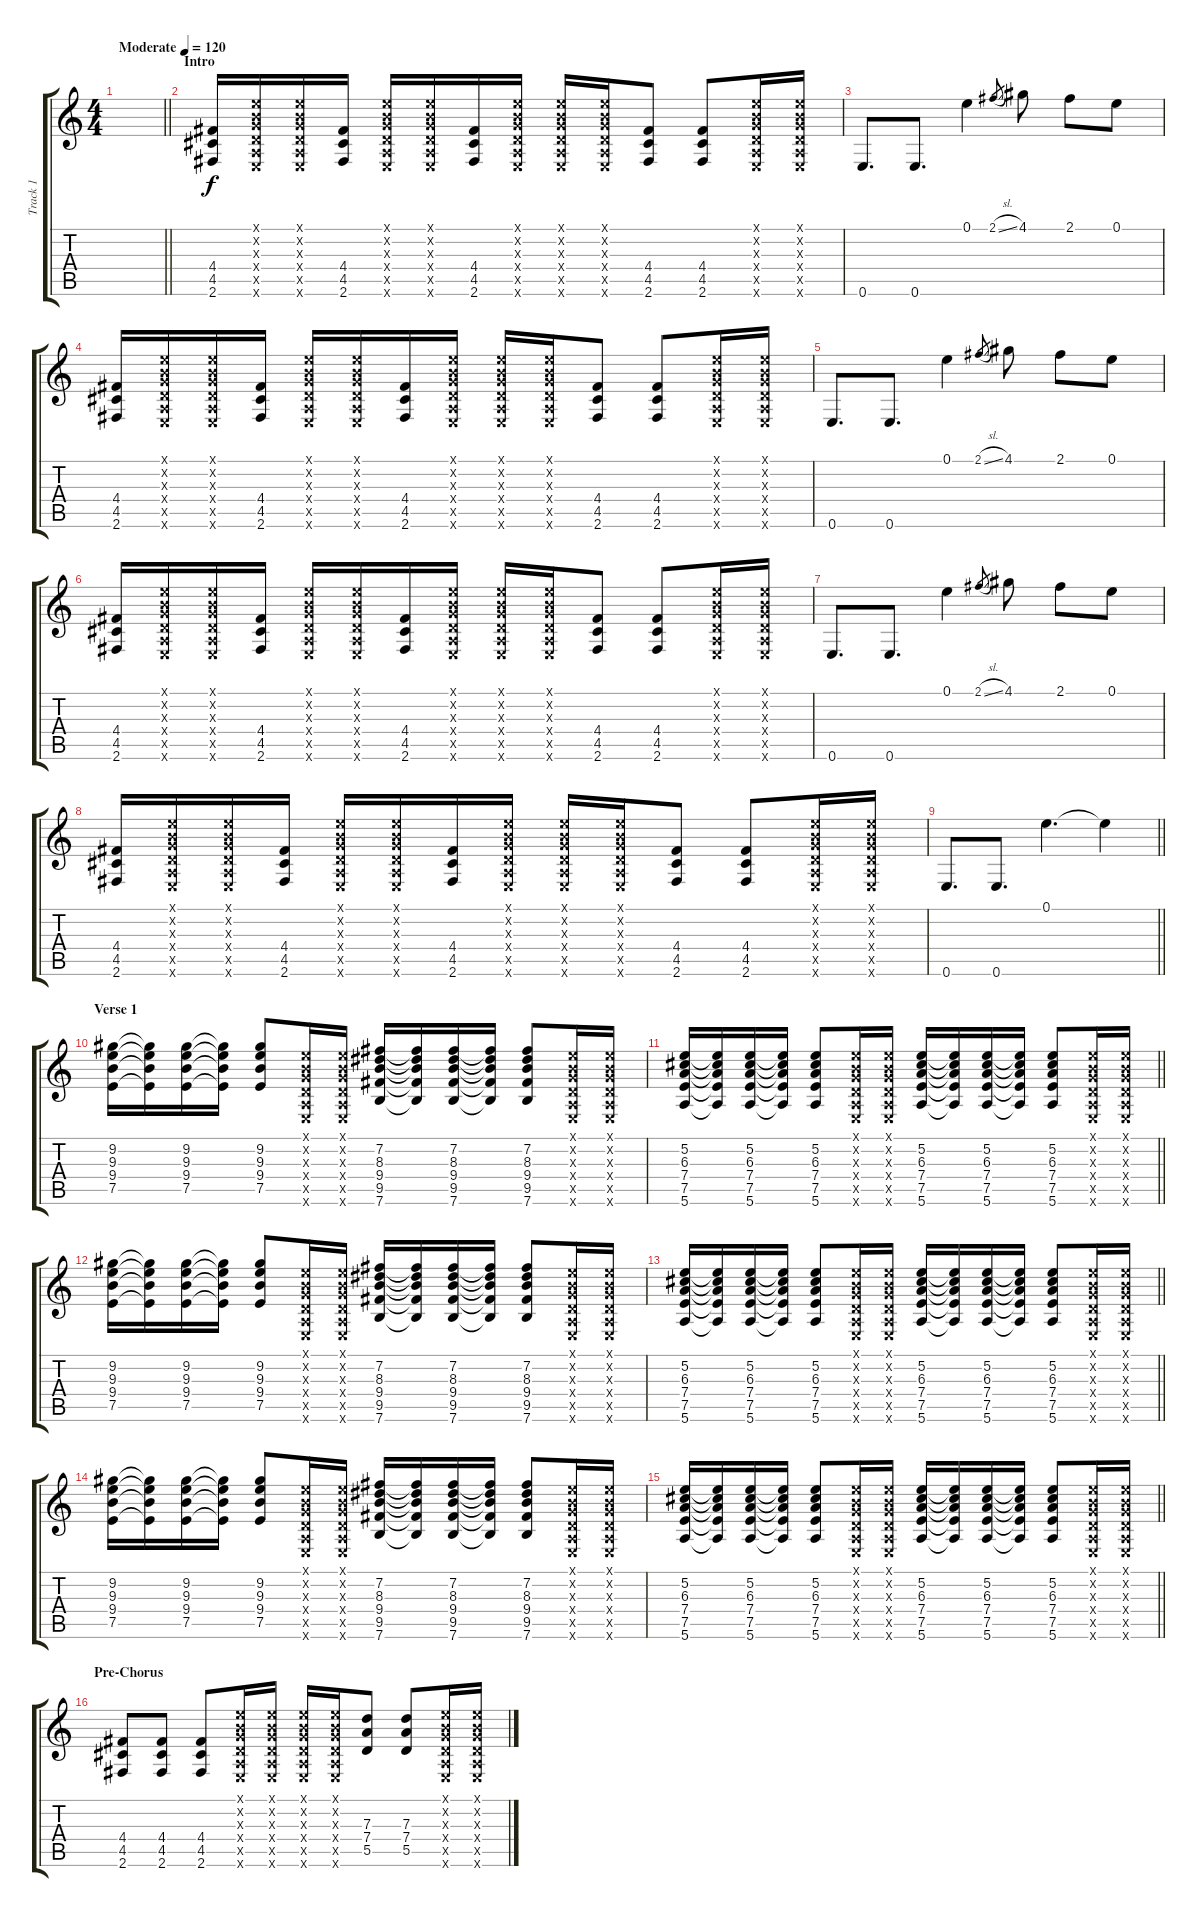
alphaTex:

\track ("Track 1" "Track 1") {instrument overdrivenguitar}
\staff {score tabs}
\tuning (E4 B3 G3 D3 A2 E2) {hide}
\ts (4 4)
\tempo (120 "Moderate")
\clef g2
\barLineRight lightlight
\ks c
|
\section ("" "Intro")
(4.4 4.5 2.6).16 (0.1{x} 0.2{x} 0.3{x} 0.4{x} 0.5{x} 0.6{x}).16 (0.1{x} 0.2{x} 0.3{x} 0.4{x} 0.5{x} 0.6{x}).16 (4.4 4.5 2.6).16 (0.1{x} 0.2{x} 0.3{x} 0.4{x} 0.5{x} 0.6{x}).16 (0.1{x} 0.2{x} 0.3{x} 0.4{x} 0.5{x} 0.6{x}).16 (4.4 4.5 2.6).16 (0.1{x} 0.2{x} 0.3{x} 0.4{x} 0.5{x} 0.6{x}).16 (0.1{x} 0.2{x} 0.3{x} 0.4{x} 0.5{x} 0.6{x}).16 (0.1{x} 0.2{x} 0.3{x} 0.4{x} 0.5{x} 0.6{x}).16 (4.4 4.5 2.6).8 (4.4 4.5 2.6).8 (0.1{x} 0.2{x} 0.3{x} 0.4{x} 0.5{x} 0.6{x}).16 (0.1{x} 0.2{x} 0.3{x} 0.4{x} 0.5{x} 0.6{x}).16 |
0.6.8{d} 0.6.8{d} 0.1.4 2.1{sl}.8{gr} 4.1.8 2.1.8 0.1.8 |
(4.4 4.5 2.6).16 (0.1{x} 0.2{x} 0.3{x} 0.4{x} 0.5{x} 0.6{x}).16 (0.1{x} 0.2{x} 0.3{x} 0.4{x} 0.5{x} 0.6{x}).16 (4.4 4.5 2.6).16 (0.1{x} 0.2{x} 0.3{x} 0.4{x} 0.5{x} 0.6{x}).16 (0.1{x} 0.2{x} 0.3{x} 0.4{x} 0.5{x} 0.6{x}).16 (4.4 4.5 2.6).16 (0.1{x} 0.2{x} 0.3{x} 0.4{x} 0.5{x} 0.6{x}).16 (0.1{x} 0.2{x} 0.3{x} 0.4{x} 0.5{x} 0.6{x}).16 (0.1{x} 0.2{x} 0.3{x} 0.4{x} 0.5{x} 0.6{x}).16 (4.4 4.5 2.6).8 (4.4 4.5 2.6).8 (0.1{x} 0.2{x} 0.3{x} 0.4{x} 0.5{x} 0.6{x}).16 (0.1{x} 0.2{x} 0.3{x} 0.4{x} 0.5{x} 0.6{x}).16 |
0.6.8{d} 0.6.8{d} 0.1.4 2.1{sl}.8{gr} 4.1.8 2.1.8 0.1.8 |
(4.4 4.5 2.6).16 (0.1{x} 0.2{x} 0.3{x} 0.4{x} 0.5{x} 0.6{x}).16 (0.1{x} 0.2{x} 0.3{x} 0.4{x} 0.5{x} 0.6{x}).16 (4.4 4.5 2.6).16 (0.1{x} 0.2{x} 0.3{x} 0.4{x} 0.5{x} 0.6{x}).16 (0.1{x} 0.2{x} 0.3{x} 0.4{x} 0.5{x} 0.6{x}).16 (4.4 4.5 2.6).16 (0.1{x} 0.2{x} 0.3{x} 0.4{x} 0.5{x} 0.6{x}).16 (0.1{x} 0.2{x} 0.3{x} 0.4{x} 0.5{x} 0.6{x}).16 (0.1{x} 0.2{x} 0.3{x} 0.4{x} 0.5{x} 0.6{x}).16 (4.4 4.5 2.6).8 (4.4 4.5 2.6).8 (0.1{x} 0.2{x} 0.3{x} 0.4{x} 0.5{x} 0.6{x}).16 (0.1{x} 0.2{x} 0.3{x} 0.4{x} 0.5{x} 0.6{x}).16 |
0.6.8{d} 0.6.8{d} 0.1.4 2.1{sl}.8{gr} 4.1.8 2.1.8 0.1.8 |
(4.4 4.5 2.6).16 (0.1{x} 0.2{x} 0.3{x} 0.4{x} 0.5{x} 0.6{x}).16 (0.1{x} 0.2{x} 0.3{x} 0.4{x} 0.5{x} 0.6{x}).16 (4.4 4.5 2.6).16 (0.1{x} 0.2{x} 0.3{x} 0.4{x} 0.5{x} 0.6{x}).16 (0.1{x} 0.2{x} 0.3{x} 0.4{x} 0.5{x} 0.6{x}).16 (4.4 4.5 2.6).16 (0.1{x} 0.2{x} 0.3{x} 0.4{x} 0.5{x} 0.6{x}).16 (0.1{x} 0.2{x} 0.3{x} 0.4{x} 0.5{x} 0.6{x}).16 (0.1{x} 0.2{x} 0.3{x} 0.4{x} 0.5{x} 0.6{x}).16 (4.4 4.5 2.6).8 (4.4 4.5 2.6).8 (0.1{x} 0.2{x} 0.3{x} 0.4{x} 0.5{x} 0.6{x}).16 (0.1{x} 0.2{x} 0.3{x} 0.4{x} 0.5{x} 0.6{x}).16 |
\barLineRight lightlight
0.6.8{d} 0.6.8{d} 0.1.4{d} 0.1{t}.4 |
\section ("" "Verse 1")
(9.2 9.3 9.4 7.5).16 (9.2{t} 9.3{t} 9.4{t} 7.5{t}).16 (9.2 9.3 9.4 7.5).16 (9.2{t} 9.3{t} 9.4{t} 7.5{t}).16 (9.2 9.3 9.4 7.5).8 (0.1{x} 0.2{x} 0.3{x} 0.4{x} 0.5{x} 0.6{x}).16 (0.1{x} 0.2{x} 0.3{x} 0.4{x} 0.5{x} 0.6{x}).16 (7.2 8.3 9.4 9.5 7.6).16 (7.2{t} 8.3{t} 9.4{t} 9.5{t} 7.6{t}).16 (7.2 8.3 9.4 9.5 7.6).16 (7.2{t} 8.3{t} 9.4{t} 9.5{t} 7.6{t}).16 (7.2 8.3 9.4 9.5 7.6).8 (0.1{x} 0.2{x} 0.3{x} 0.4{x} 0.5{x} 0.6{x}).16 (0.1{x} 0.2{x} 0.3{x} 0.4{x} 0.5{x} 0.6{x}).16 |
\barLineRight lightlight
(5.2 6.3 7.4 7.5 5.6).16 (5.2{t} 6.3{t} 7.4{t} 7.5{t} 5.6{t}).16 (5.2 6.3 7.4 7.5 5.6).16 (5.2{t} 6.3{t} 7.4{t} 7.5{t} 5.6{t}).16 (5.2 6.3 7.4 7.5 5.6).8 (0.1{x} 0.2{x} 0.3{x} 0.4{x} 0.5{x} 0.6{x}).16 (0.1{x} 0.2{x} 0.3{x} 0.4{x} 0.5{x} 0.6{x}).16 (5.2 6.3 7.4 7.5 5.6).16 (5.2{t} 6.3{t} 7.4{t} 7.5{t} 5.6{t}).16 (5.2 6.3 7.4 7.5 5.6).16 (5.2{t} 6.3{t} 7.4{t} 7.5{t} 5.6{t}).16 (5.2 6.3 7.4 7.5 5.6).8 (0.1{x} 0.2{x} 0.3{x} 0.4{x} 0.5{x} 0.6{x}).16 (0.1{x} 0.2{x} 0.3{x} 0.4{x} 0.5{x} 0.6{x}).16 |
(9.2 9.3 9.4 7.5).16 (9.2{t} 9.3{t} 9.4{t} 7.5{t}).16 (9.2 9.3 9.4 7.5).16 (9.2{t} 9.3{t} 9.4{t} 7.5{t}).16 (9.2 9.3 9.4 7.5).8 (0.1{x} 0.2{x} 0.3{x} 0.4{x} 0.5{x} 0.6{x}).16 (0.1{x} 0.2{x} 0.3{x} 0.4{x} 0.5{x} 0.6{x}).16 (7.2 8.3 9.4 9.5 7.6).16 (7.2{t} 8.3{t} 9.4{t} 9.5{t} 7.6{t}).16 (7.2 8.3 9.4 9.5 7.6).16 (7.2{t} 8.3{t} 9.4{t} 9.5{t} 7.6{t}).16 (7.2 8.3 9.4 9.5 7.6).8 (0.1{x} 0.2{x} 0.3{x} 0.4{x} 0.5{x} 0.6{x}).16 (0.1{x} 0.2{x} 0.3{x} 0.4{x} 0.5{x} 0.6{x}).16 |
\barLineRight lightlight
(5.2 6.3 7.4 7.5 5.6).16 (5.2{t} 6.3{t} 7.4{t} 7.5{t} 5.6{t}).16 (5.2 6.3 7.4 7.5 5.6).16 (5.2{t} 6.3{t} 7.4{t} 7.5{t} 5.6{t}).16 (5.2 6.3 7.4 7.5 5.6).8 (0.1{x} 0.2{x} 0.3{x} 0.4{x} 0.5{x} 0.6{x}).16 (0.1{x} 0.2{x} 0.3{x} 0.4{x} 0.5{x} 0.6{x}).16 (5.2 6.3 7.4 7.5 5.6).16 (5.2{t} 6.3{t} 7.4{t} 7.5{t} 5.6{t}).16 (5.2 6.3 7.4 7.5 5.6).16 (5.2{t} 6.3{t} 7.4{t} 7.5{t} 5.6{t}).16 (5.2 6.3 7.4 7.5 5.6).8 (0.1{x} 0.2{x} 0.3{x} 0.4{x} 0.5{x} 0.6{x}).16 (0.1{x} 0.2{x} 0.3{x} 0.4{x} 0.5{x} 0.6{x}).16 |
(9.2 9.3 9.4 7.5).16 (9.2{t} 9.3{t} 9.4{t} 7.5{t}).16 (9.2 9.3 9.4 7.5).16 (9.2{t} 9.3{t} 9.4{t} 7.5{t}).16 (9.2 9.3 9.4 7.5).8 (0.1{x} 0.2{x} 0.3{x} 0.4{x} 0.5{x} 0.6{x}).16 (0.1{x} 0.2{x} 0.3{x} 0.4{x} 0.5{x} 0.6{x}).16 (7.2 8.3 9.4 9.5 7.6).16 (7.2{t} 8.3{t} 9.4{t} 9.5{t} 7.6{t}).16 (7.2 8.3 9.4 9.5 7.6).16 (7.2{t} 8.3{t} 9.4{t} 9.5{t} 7.6{t}).16 (7.2 8.3 9.4 9.5 7.6).8 (0.1{x} 0.2{x} 0.3{x} 0.4{x} 0.5{x} 0.6{x}).16 (0.1{x} 0.2{x} 0.3{x} 0.4{x} 0.5{x} 0.6{x}).16 |
\barLineRight lightlight
(5.2 6.3 7.4 7.5 5.6).16 (5.2{t} 6.3{t} 7.4{t} 7.5{t} 5.6{t}).16 (5.2 6.3 7.4 7.5 5.6).16 (5.2{t} 6.3{t} 7.4{t} 7.5{t} 5.6{t}).16 (5.2 6.3 7.4 7.5 5.6).8 (0.1{x} 0.2{x} 0.3{x} 0.4{x} 0.5{x} 0.6{x}).16 (0.1{x} 0.2{x} 0.3{x} 0.4{x} 0.5{x} 0.6{x}).16 (5.2 6.3 7.4 7.5 5.6).16 (5.2{t} 6.3{t} 7.4{t} 7.5{t} 5.6{t}).16 (5.2 6.3 7.4 7.5 5.6).16 (5.2{t} 6.3{t} 7.4{t} 7.5{t} 5.6{t}).16 (5.2 6.3 7.4 7.5 5.6).8 (0.1{x} 0.2{x} 0.3{x} 0.4{x} 0.5{x} 0.6{x}).16 (0.1{x} 0.2{x} 0.3{x} 0.4{x} 0.5{x} 0.6{x}).16 |
\section ("" "Pre-Chorus")
(4.4 4.5 2.6).8 (4.4 4.5 2.6).8 (4.4 4.5 2.6).8 (0.1{x} 0.2{x} 0.3{x} 0.4{x} 0.5{x} 0.6{x}).16 (0.1{x} 0.2{x} 0.3{x} 0.4{x} 0.5{x} 0.6{x}).16 (0.1{x} 0.2{x} 0.3{x} 0.4{x} 0.5{x} 0.6{x}).16 (0.1{x} 0.2{x} 0.3{x} 0.4{x} 0.5{x} 0.6{x}).16 (7.3 7.4 5.5).8 (7.3 7.4 5.5).8 (0.1{x} 0.2{x} 0.3{x} 0.4{x} 0.5{x} 0.6{x}).16 (0.1{x} 0.2{x} 0.3{x} 0.4{x} 0.5{x} 0.6{x}).16
